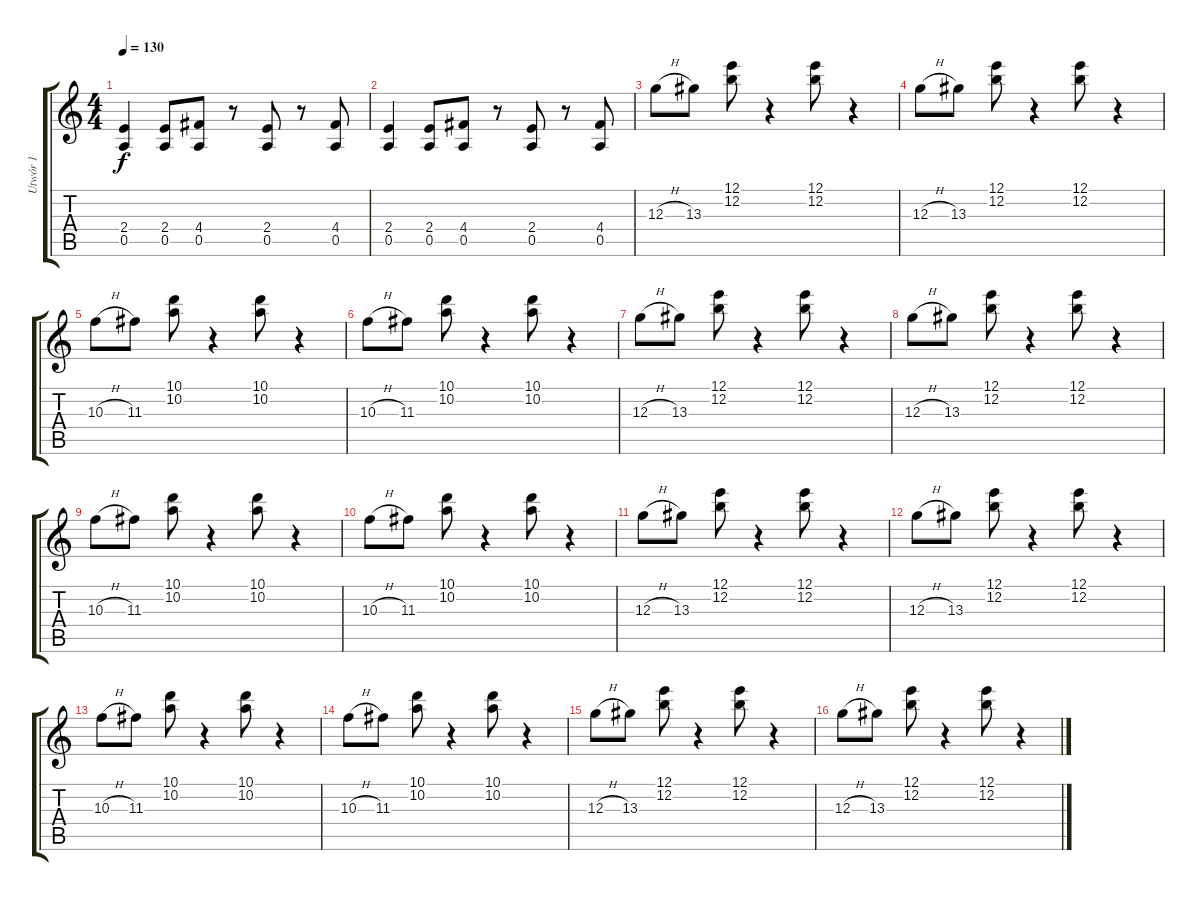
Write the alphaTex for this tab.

\track ("Utwór 1" "Utwór 1") {instrument overdrivenguitar}
\staff {score tabs}
\tuning (E4 B3 G3 D3 A2 E2) {hide}
\ts (4 4)
\tempo 130
\clef g2
\ks c
(2.4 0.5).4{dy f} (2.4 0.5).8 (4.4 0.5).8 r.8 (2.4 0.5).8 r.8 (4.4 0.5).8 |
(2.4 0.5).4 (2.4 0.5).8 (4.4 0.5).8 r.8 (2.4 0.5).8 r.8 (4.4 0.5).8 |
12.3{h}.8 13.3.8 (12.1 12.2).8 r.4 (12.1 12.2).8 r.4 |
12.3{h}.8 13.3.8 (12.1 12.2).8 r.4 (12.1 12.2).8 r.4 |
10.3{h}.8 11.3.8 (10.1 10.2).8 r.4 (10.1 10.2).8 r.4 |
10.3{h}.8 11.3.8 (10.1 10.2).8 r.4 (10.1 10.2).8 r.4 |
12.3{h}.8 13.3.8 (12.1 12.2).8 r.4 (12.1 12.2).8 r.4 |
12.3{h}.8 13.3.8 (12.1 12.2).8 r.4 (12.1 12.2).8 r.4 |
10.3{h}.8 11.3.8 (10.1 10.2).8 r.4 (10.1 10.2).8 r.4 |
10.3{h}.8 11.3.8 (10.1 10.2).8 r.4 (10.1 10.2).8 r.4 |
12.3{h}.8 13.3.8 (12.1 12.2).8 r.4 (12.1 12.2).8 r.4 |
12.3{h}.8 13.3.8 (12.1 12.2).8 r.4 (12.1 12.2).8 r.4 |
10.3{h}.8 11.3.8 (10.1 10.2).8 r.4 (10.1 10.2).8 r.4 |
10.3{h}.8 11.3.8 (10.1 10.2).8 r.4 (10.1 10.2).8 r.4 |
12.3{h}.8 13.3.8 (12.1 12.2).8 r.4 (12.1 12.2).8 r.4 |
12.3{h}.8 13.3.8 (12.1 12.2).8 r.4 (12.1 12.2).8 r.4
